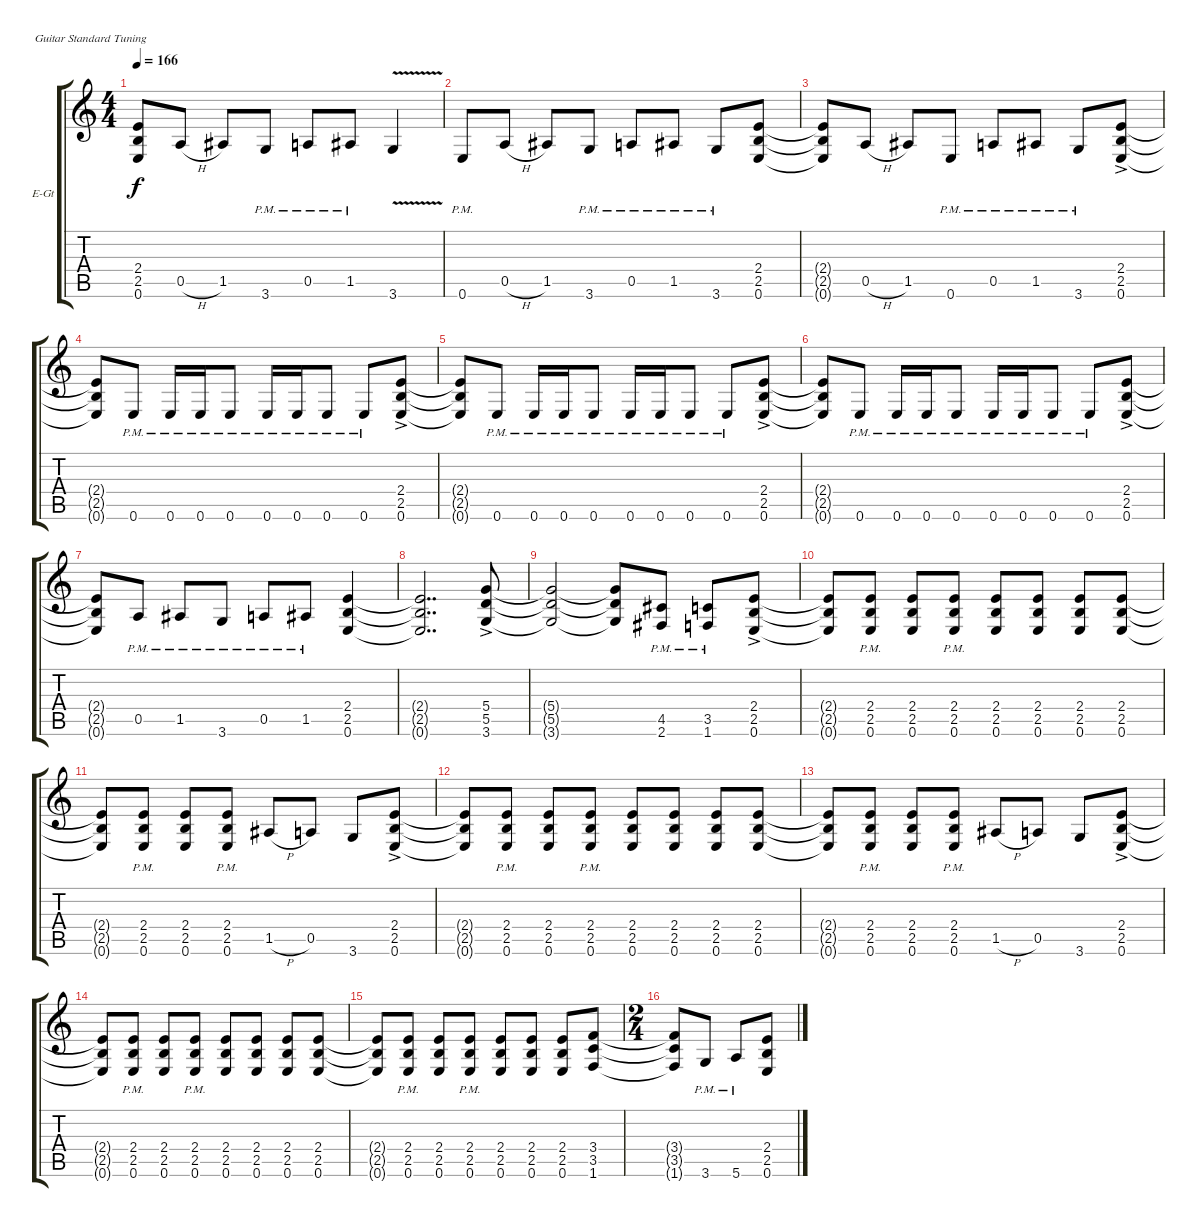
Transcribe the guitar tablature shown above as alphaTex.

\defaultSystemsLayout 4
\bracketExtendMode groupsimilarinstruments
\firstSystemTrackNameOrientation horizontal
\otherSystemsTrackNameOrientation horizontal
\track ("Kirk Hammett (Rhythm)" "E-Gt") {instrument distortionguitar}
\staff {score tabs}
\tuning (E4 B3 G3 D3 A2 E2)
\ts (4 4)
\tempo 166
\clef g2
\ks c
(0.6{t} 2.5{t} 2.4{t}).8{dy f} 0.5{h}.8 1.5.8 3.6{pm}.8 0.5{pm}.8 1.5{pm}.8 3.6{v}.4 |
0.6{pm}.8 0.5{h}.8 1.5.8 3.6{pm}.8 0.5{pm}.8 1.5{pm}.8 3.6{pm}.8 (0.6 2.5 2.4).8 |
(0.6{t} 2.5{t} 2.4{t}).8 0.5{h}.8 1.5.8 0.6{pm}.8 0.5{pm}.8 1.5{pm}.8 3.6{pm}.8 (0.6{ac} 2.5{ac} 2.4{ac}).8 |
(0.6{t} 2.5{t} 2.4{t}).8 0.6{pm}.8 0.6{pm}.16 0.6{pm}.16 0.6{pm}.8 0.6{pm}.16 0.6{pm}.16 0.6{pm}.8 0.6{pm}.8 (0.6{ac} 2.5{ac} 2.4{ac}).8 |
(0.6{t} 2.5{t} 2.4{t}).8 0.6{pm}.8 0.6{pm}.16 0.6{pm}.16 0.6{pm}.8 0.6{pm}.16 0.6{pm}.16 0.6{pm}.8 0.6{pm}.8 (0.6{ac} 2.5{ac} 2.4{ac}).8 |
(0.6{t} 2.5{t} 2.4{t}).8 0.6{pm}.8 0.6{pm}.16 0.6{pm}.16 0.6{pm}.8 0.6{pm}.16 0.6{pm}.16 0.6{pm}.8 0.6{pm}.8 (0.6{ac} 2.5{ac} 2.4{ac}).8 |
(0.6{t} 2.5{t} 2.4{t}).8 0.5{pm}.8 1.5{pm}.8 3.6{pm}.8 0.5{pm}.8 1.5{pm}.8 (0.6 2.5 2.4).4 |
(0.6{t} 2.5{t} 2.4{t}).2{dd} (3.6{ac} 5.5{ac} 5.4{ac}).8 |
(5.4{t} 5.5{t} 3.6{t}).2 (5.4{t} 5.5{t} 3.6{t}).8 (2.6{pm} 4.5{pm}).8 (1.6{pm} 3.5{pm}).8 (0.6{ac} 2.5{ac} 2.4{ac}).8 |
(0.6{t} 2.5{t} 2.4{t}).8 (0.6{pm} 2.5{pm} 2.4{pm}).8 (0.6 2.5 2.4).8 (0.6{pm} 2.5{pm} 2.4{pm}).8 (0.6 2.5 2.4).8 (0.6 2.5 2.4).8 (2.4 2.5 0.6).8 (0.6 2.5 2.4).8 |
(0.6{t} 2.5{t} 2.4{t}).8 (0.6{pm} 2.5{pm} 2.4{pm}).8 (0.6 2.5 2.4).8 (2.4{pm} 2.5{pm} 0.6{pm}).8 1.5{h}.8 0.5.8 3.6.8 (2.5{ac} 0.6{ac} 2.4{ac}).8 |
(0.6{t} 2.5{t} 2.4{t}).8 (0.6{pm} 2.5{pm} 2.4{pm}).8 (0.6 2.5 2.4).8 (0.6{pm} 2.5{pm} 2.4{pm}).8 (0.6 2.5 2.4).8 (0.6 2.5 2.4).8 (2.4 2.5 0.6).8 (0.6 2.5 2.4).8 |
(0.6{t} 2.5{t} 2.4{t}).8 (0.6{pm} 2.5{pm} 2.4{pm}).8 (0.6 2.5 2.4).8 (2.4{pm} 2.5{pm} 0.6{pm}).8 1.5{h}.8 0.5.8 3.6.8 (2.5{ac} 0.6{ac} 2.4{ac}).8 |
(0.6{t} 2.5{t} 2.4{t}).8 (0.6{pm} 2.5{pm} 2.4{pm}).8 (0.6 2.5 2.4).8 (0.6{pm} 2.5{pm} 2.4{pm}).8 (0.6 2.5 2.4).8 (0.6 2.5 2.4).8 (2.4 2.5 0.6).8 (0.6 2.5 2.4).8 |
(2.4{t} 2.5{t} 0.6{t}).8 (0.6{pm} 2.5{pm} 2.4{pm}).8 (0.6 2.5 2.4).8 (0.6{pm} 2.5{pm} 2.4{pm}).8 (0.6 2.5 2.4).8 (0.6 2.5 2.4).8 (2.4 2.5 0.6).8 (1.6 3.5 3.4).8 |
\ts (2 4)
(1.6{t} 3.5{t} 3.4{t}).8 3.6{pm}.8 5.6{pm}.8 (0.6 2.5 2.4).8
